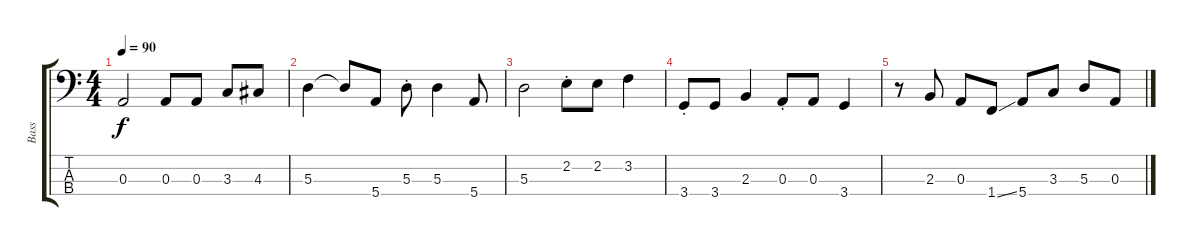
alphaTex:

\track ("Bass" "Bass") {instrument fretlessbass}
\staff {score tabs}
\tuning (G2 D2 A1 E1) {hide}
\ts (4 4)
\tempo 90
\clef f4
\ks aminor
0.3{t}.2{dy f} 0.3.8 0.3.8 3.3.8 4.3.8 |
5.3.4 5.3{t}.8 5.4.8 5.3{st}.8 5.3.4 5.4.8 |
5.3.2 2.2{st}.8 2.2.8 3.2.4 |
3.4{st}.8 3.4.8 2.3.4 0.3{st}.8 0.3.8 3.4.4 |
r.8 2.3.8 0.3.8 1.4{ss}.8 5.4.8 3.3.8 5.3.8 0.3.8
